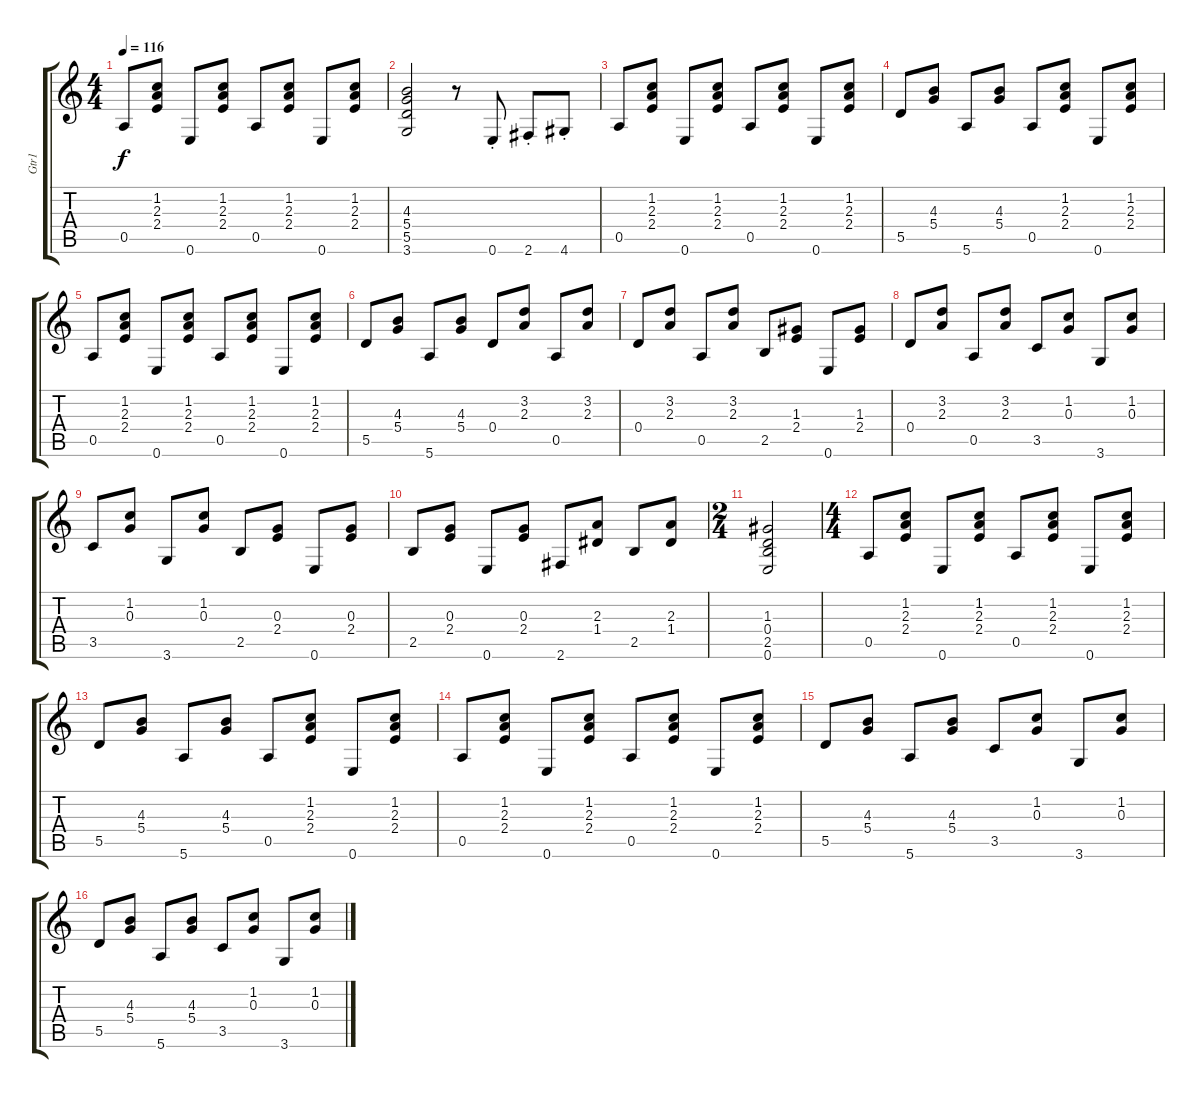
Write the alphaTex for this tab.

\track ("Gtr1" "Gtr1") {instrument acousticguitarnylon}
\staff {score tabs}
\tuning (E4 B3 G3 D3 A2 E2) {hide}
\ts (4 4)
\tempo 116
\clef g2
\ks c
0.5.8{dy f} (1.2 2.3 2.4).8 0.6.8 (1.2 2.3 2.4).8 0.5.8 (1.2 2.3 2.4).8 0.6.8 (1.2 2.3 2.4).8 |
(4.3 5.4 5.5 3.6).2 r.8 0.6{st}.8 2.6{st}.8 4.6{st}.8 |
0.5.8 (1.2 2.3 2.4).8 0.6.8 (1.2 2.3 2.4).8 0.5.8 (1.2 2.3 2.4).8 0.6.8 (1.2 2.3 2.4).8 |
5.5.8 (4.3 5.4).8 5.6.8 (4.3 5.4).8 0.5.8 (1.2 2.3 2.4).8 0.6.8 (1.2 2.3 2.4).8 |
0.5.8 (1.2 2.3 2.4).8 0.6.8 (1.2 2.3 2.4).8 0.5.8 (1.2 2.3 2.4).8 0.6.8 (1.2 2.3 2.4).8 |
5.5.8 (4.3 5.4).8 5.6.8 (4.3 5.4).8 0.4.8 (3.2 2.3).8 0.5.8 (3.2 2.3).8 |
0.4.8 (3.2 2.3).8 0.5.8 (3.2 2.3).8 2.5.8 (1.3 2.4).8 0.6.8 (1.3 2.4).8 |
0.4.8 (3.2 2.3).8 0.5.8 (3.2 2.3).8 3.5.8 (1.2 0.3).8 3.6.8 (1.2 0.3).8 |
3.5.8 (1.2 0.3).8 3.6.8 (1.2 0.3).8 2.5.8 (0.3 2.4).8 0.6.8 (0.3 2.4).8 |
2.5.8 (0.3 2.4).8 0.6.8 (0.3 2.4).8 2.6.8 (2.3 1.4).8 2.5.8 (2.3 1.4).8 |
\ts (2 4)
(1.3 0.4 2.5 0.6).2 |
\ts (4 4)
0.5.8 (1.2 2.3 2.4).8 0.6.8 (1.2 2.3 2.4).8 0.5.8 (1.2 2.3 2.4).8 0.6.8 (1.2 2.3 2.4).8 |
5.5.8 (4.3 5.4).8 5.6.8 (4.3 5.4).8 0.5.8 (1.2 2.3 2.4).8 0.6.8 (1.2 2.3 2.4).8 |
0.5.8 (1.2 2.3 2.4).8 0.6.8 (1.2 2.3 2.4).8 0.5.8 (1.2 2.3 2.4).8 0.6.8 (1.2 2.3 2.4).8 |
5.5.8 (4.3 5.4).8 5.6.8 (4.3 5.4).8 3.5.8 (1.2 0.3).8 3.6.8 (1.2 0.3).8 |
5.5.8 (4.3 5.4).8 5.6.8 (4.3 5.4).8 3.5.8 (1.2 0.3).8 3.6.8 (1.2 0.3).8
